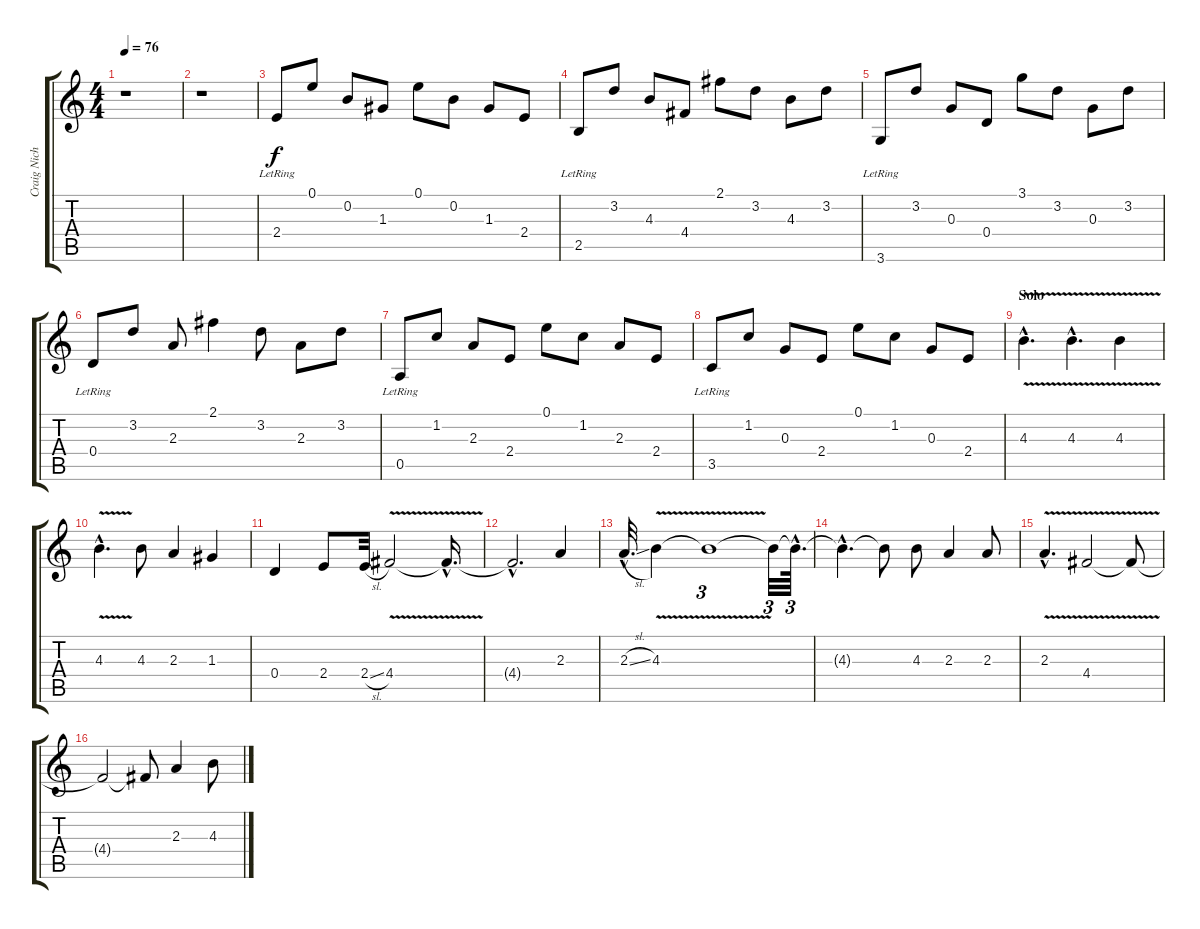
\track ("Craig Nicholls (Electric G.)" "Craig Nich") {instrument electricguitarclean}
\staff {score tabs}
\tuning (E4 B3 G3 D3 A2 E2) {hide}
\ts (4 4)
\tempo 76
\clef g2
\ks c
r.1{dy f} |
r.1 |
2.4{lr}.8 0.1.8 0.2.8 1.3.8 0.1.8 0.2.8 1.3.8 2.4.8 |
2.5{lr}.8 3.2.8 4.3.8 4.4.8 2.1.8 3.2.8 4.3.8 3.2.8 |
3.6{lr}.8 3.2.8 0.3.8 0.4.8 3.1.8 3.2.8 0.3.8 3.2.8 |
0.4{lr}.8 3.2.8 2.3.8 2.1.4 3.2.8 2.3.8 3.2.8 |
0.5{lr}.8 1.2.8 2.3.8 2.4.8 0.1.8 1.2.8 2.3.8 2.4.8 |
3.5{lr}.8 1.2.8 0.3.8 2.4.8 0.1.8 1.2.8 0.3.8 2.4.8 |
\section ("" "Solo")
4.3{v hac}.4{d volume 11 instrument distortionguitar} 4.3{v hac}.4{d} 4.3{v}.4 |
4.3{v hac}.4{d} 4.3.8 2.3.4 1.3.4 |
0.4.4 2.4.8 2.4{sl}.32 4.4{v}.2{volume 9} 4.4{hac t}.16{d} |
4.4{hac t}.2{d} 2.3.4{volume 11} |
2.3{sl hac}.32{d} 4.3{v}.4{volume 9} 4.3{t}.1{tu (3 2)} 4.3{t}.32{tu (3 2)} 4.3{hac t}.64{d tu (3 2)} |
4.3{hac t}.4{d} 4.3{t}.8 4.3.8{volume 11} 2.3.4 2.3.8 |
2.3{v hac}.4{d} 4.4{v}.2{volume 8} 4.4{t}.8 |
4.4{t}.2 4.4{t}.8 2.3.4{volume 11} 4.3.8
